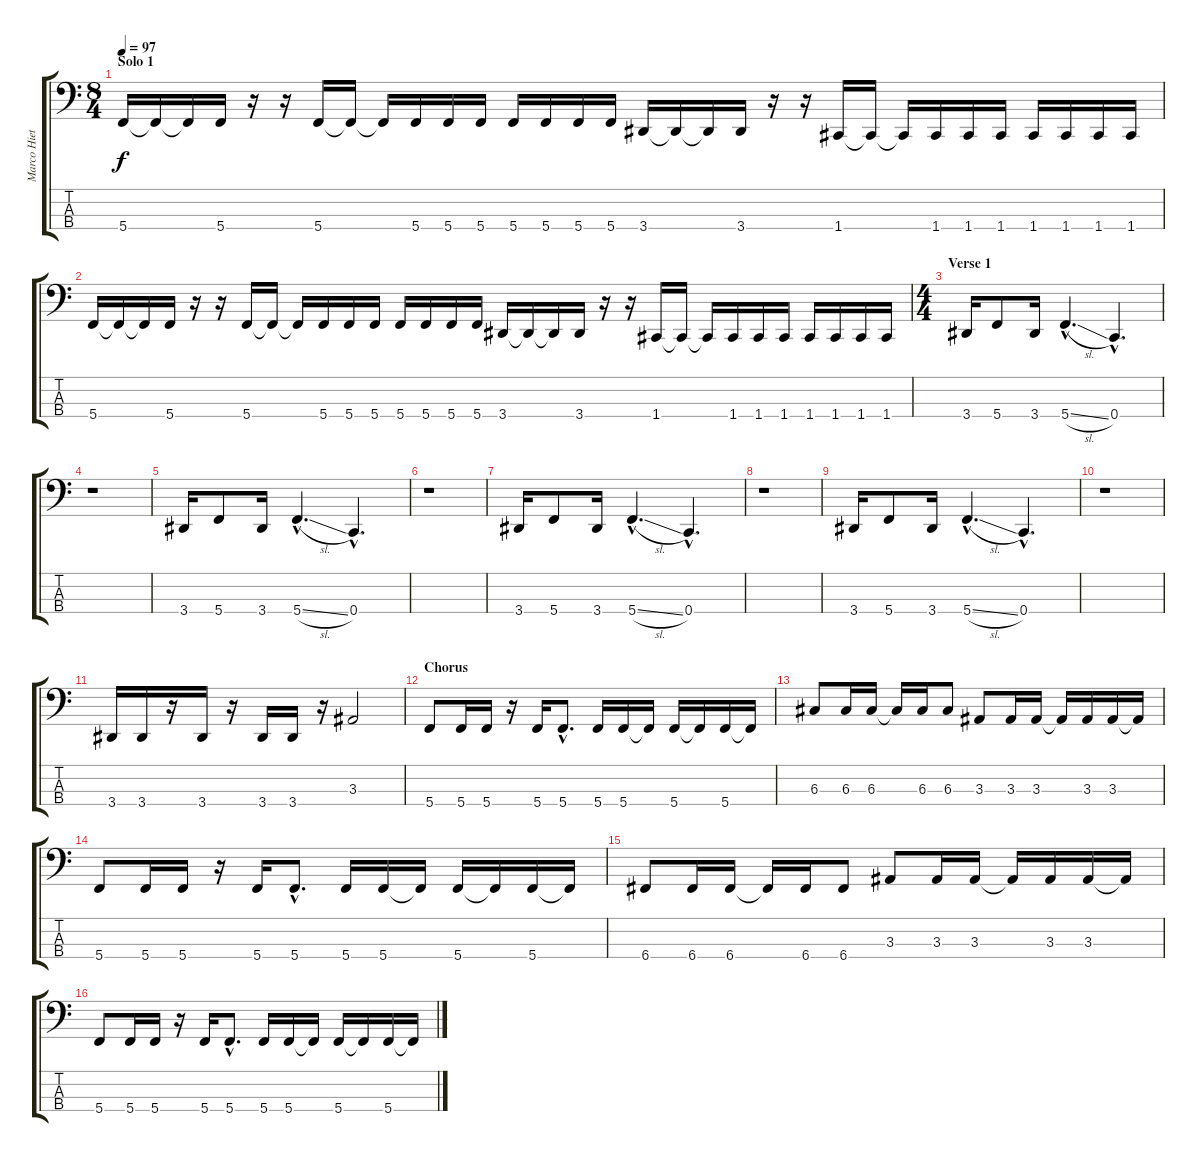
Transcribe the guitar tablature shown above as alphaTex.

\track ("Marco Hietala - bass" "Marco Hiet") {instrument electricbasspick}
\staff {score tabs}
\tuning (F2 C2 G1 C1) {hide}
\ts (8 4)
\section ("" "Solo 1")
\tempo 97
\clef f4
\ks c
5.4.16{dy f} 5.4{t}.16 5.4{t}.16 5.4.16 r.16 r.16 5.4.16 5.4{t}.16 5.4{t}.16 5.4.16 5.4.16 5.4.16 5.4.16 5.4.16 5.4.16 5.4.16 3.4.16 3.4{t}.16 3.4{t}.16 3.4.16 r.16 r.16 1.4.16 1.4{t}.16 1.4{t}.16 1.4.16 1.4.16 1.4.16 1.4.16 1.4.16 1.4.16 1.4.16 |
5.4.16 5.4{t}.16 5.4{t}.16 5.4.16 r.16 r.16 5.4.16 5.4{t}.16 5.4{t}.16 5.4.16 5.4.16 5.4.16 5.4.16 5.4.16 5.4.16 5.4.16 3.4.16 3.4{t}.16 3.4{t}.16 3.4.16 r.16 r.16 1.4.16 1.4{t}.16 1.4{t}.16 1.4.16 1.4.16 1.4.16 1.4.16 1.4.16 1.4.16 1.4.16 |
\ts (4 4)
\section ("" "Verse 1")
3.4.16 5.4.8 3.4.16 5.4{sl hac}.4{d} 0.4{hac}.4{d} |
r.1 |
3.4.16 5.4.8 3.4.16 5.4{sl hac}.4{d} 0.4{hac}.4{d} |
r.1 |
3.4.16 5.4.8 3.4.16 5.4{sl hac}.4{d} 0.4{hac}.4{d} |
r.1 |
3.4.16 5.4.8 3.4.16 5.4{sl hac}.4{d} 0.4{hac}.4{d} |
r.1 |
3.4.16 3.4.16 r.16 3.4.16 r.16 3.4.16 3.4.16 r.16 3.3.2 |
\section ("" "Chorus")
5.4.8 5.4.16 5.4.16 r.16 5.4.16 5.4{hac}.8{d} 5.4.16 5.4.16 5.4{t}.16 5.4.16 5.4{t}.16 5.4.16 5.4{t}.16 |
6.3.8 6.3.16 6.3.16 6.3{t}.16 6.3.16 6.3.8 3.3.8 3.3.16 3.3.16 3.3{t}.16 3.3.16 3.3.16 3.3{t}.16 |
5.4.8 5.4.16 5.4.16 r.16 5.4.16 5.4{hac}.8{d} 5.4.16 5.4.16 5.4{t}.16 5.4.16 5.4{t}.16 5.4.16 5.4{t}.16 |
6.4.8 6.4.16 6.4.16 6.4{t}.16 6.4.16 6.4.8 3.3.8 3.3.16 3.3.16 3.3{t}.16 3.3.16 3.3.16 3.3{t}.16 |
5.4.8 5.4.16 5.4.16 r.16 5.4.16 5.4{hac}.8{d} 5.4.16 5.4.16 5.4{t}.16 5.4.16 5.4{t}.16 5.4.16 5.4{t}.16
